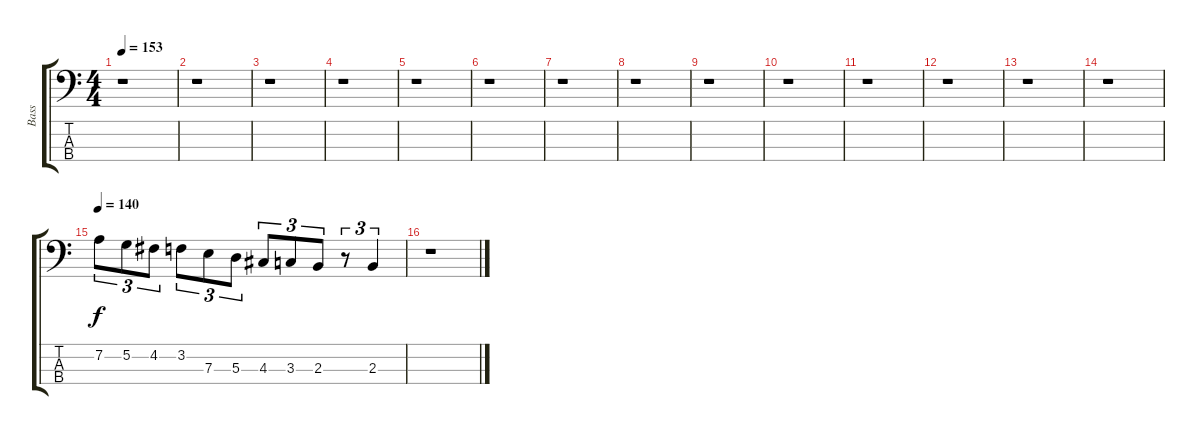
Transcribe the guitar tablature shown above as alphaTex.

\track ("Bass" "Bass") {instrument electricbassfinger}
\staff {score tabs}
\tuning (G2 D2 A1 E1) {hide}
\ts (4 4)
\tempo 153
\clef f4
\ks c
r.1{dy f} |
r.1 |
r.1 |
r.1 |
r.1 |
r.1 |
r.1 |
r.1 |
r.1 |
r.1 |
r.1 |
r.1 |
r.1 |
r.1 |
\tempo 140
7.2.8{tu (3 2)} 5.2.8{tu (3 2)} 4.2.8{tu (3 2)} 3.2.8{tu (3 2)} 7.3.8{tu (3 2)} 5.3.8{tu (3 2)} 4.3.8{tu (3 2)} 3.3.8{tu (3 2)} 2.3.8{tu (3 2)} r.8{tu (3 2)} 2.3.4{tu (3 2)} |
r.1
